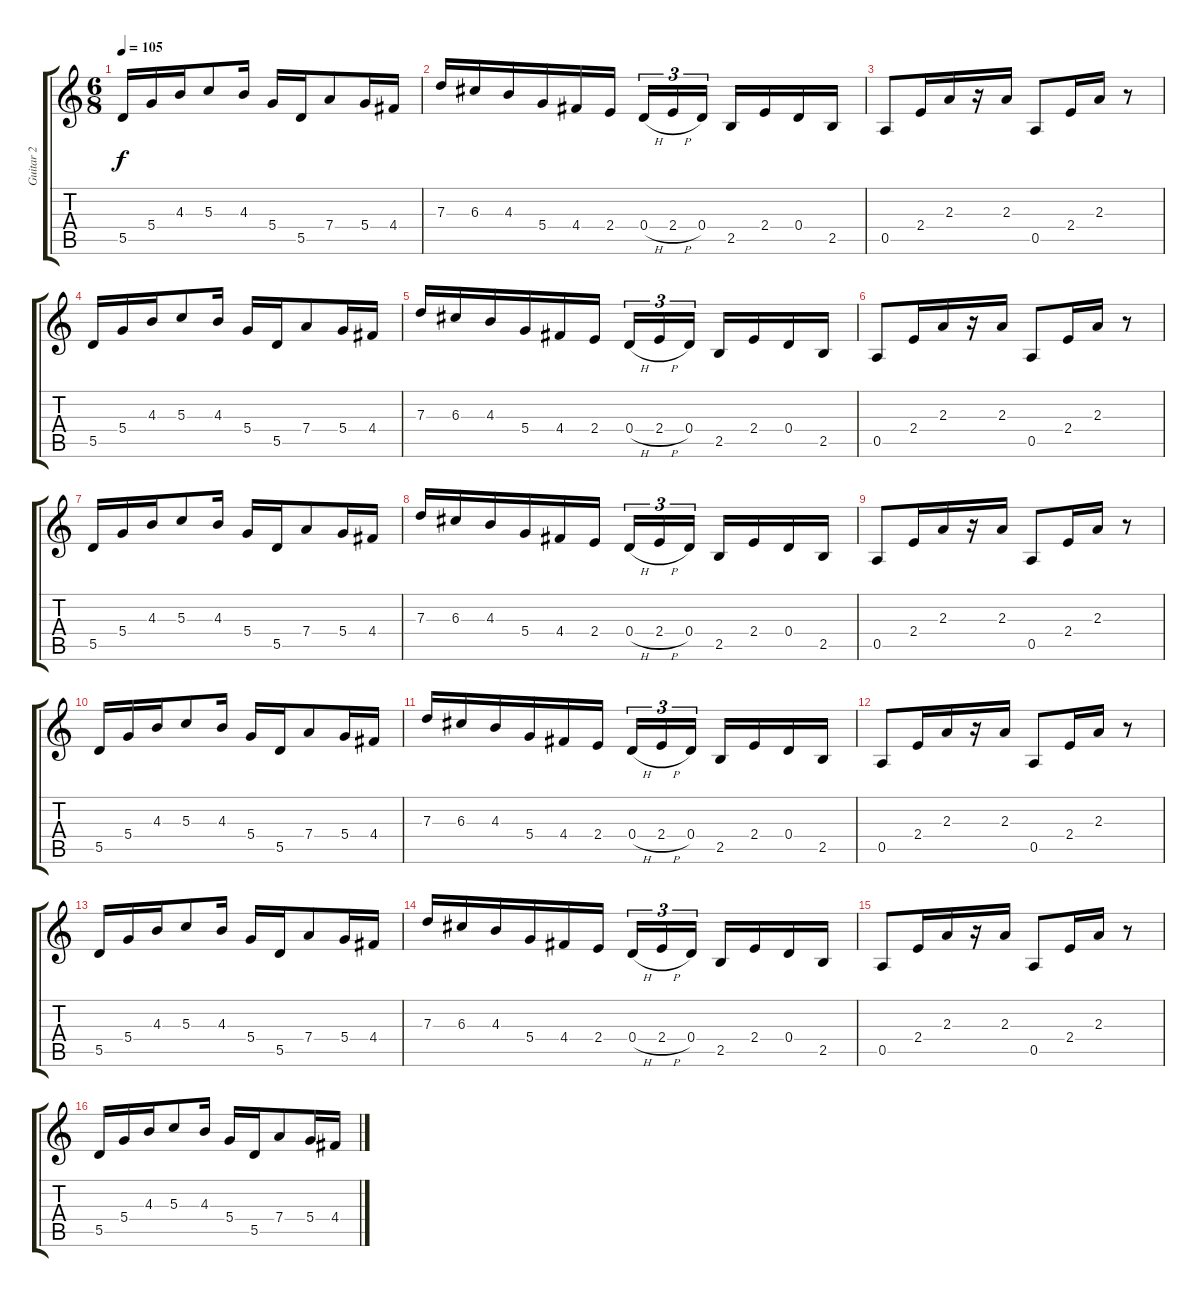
\track ("Guitar 2" "Guitar 2") {instrument acousticguitarsteel}
\staff {score tabs}
\tuning (E4 B3 G3 D3 A2 E2) {hide}
\ts (6 8)
\tempo 105
\clef g2
\ks c
5.5.16{dy f instrument acousticguitarsteel} 5.4.16 4.3.16 5.3.8 4.3.16 5.4.16 5.5.16 7.4.8 5.4.16 4.4.16 |
7.3.16 6.3.16 4.3.16 5.4.16 4.4.16 2.4.16 0.4{h}.16{tu (3 2)} 2.4{h}.16{tu (3 2)} 0.4.16{tu (3 2)} 2.5.16 2.4.16 0.4.16 2.5.16 |
0.5.8 2.4.16 2.3.16 r.16 2.3.16 0.5.8 2.4.16 2.3.16 r.8 |
5.5.16 5.4.16 4.3.16 5.3.8 4.3.16 5.4.16 5.5.16 7.4.8 5.4.16 4.4.16 |
7.3.16 6.3.16 4.3.16 5.4.16 4.4.16 2.4.16 0.4{h}.16{tu (3 2)} 2.4{h}.16{tu (3 2)} 0.4.16{tu (3 2)} 2.5.16 2.4.16 0.4.16 2.5.16 |
0.5.8 2.4.16 2.3.16 r.16 2.3.16 0.5.8 2.4.16 2.3.16 r.8 |
5.5.16 5.4.16 4.3.16 5.3.8 4.3.16 5.4.16 5.5.16 7.4.8 5.4.16 4.4.16 |
7.3.16 6.3.16 4.3.16 5.4.16 4.4.16 2.4.16 0.4{h}.16{tu (3 2)} 2.4{h}.16{tu (3 2)} 0.4.16{tu (3 2)} 2.5.16 2.4.16 0.4.16 2.5.16 |
0.5.8 2.4.16 2.3.16 r.16 2.3.16 0.5.8 2.4.16 2.3.16 r.8 |
5.5.16 5.4.16 4.3.16 5.3.8 4.3.16 5.4.16 5.5.16 7.4.8 5.4.16 4.4.16 |
7.3.16 6.3.16 4.3.16 5.4.16 4.4.16 2.4.16 0.4{h}.16{tu (3 2)} 2.4{h}.16{tu (3 2)} 0.4.16{tu (3 2)} 2.5.16 2.4.16 0.4.16 2.5.16 |
0.5.8 2.4.16 2.3.16 r.16 2.3.16 0.5.8 2.4.16 2.3.16 r.8 |
5.5.16 5.4.16 4.3.16 5.3.8 4.3.16 5.4.16 5.5.16 7.4.8 5.4.16 4.4.16 |
7.3.16 6.3.16 4.3.16 5.4.16 4.4.16 2.4.16 0.4{h}.16{tu (3 2)} 2.4{h}.16{tu (3 2)} 0.4.16{tu (3 2)} 2.5.16 2.4.16 0.4.16 2.5.16 |
0.5.8 2.4.16 2.3.16 r.16 2.3.16 0.5.8 2.4.16 2.3.16 r.8 |
5.5.16 5.4.16 4.3.16 5.3.8 4.3.16 5.4.16 5.5.16 7.4.8 5.4.16 4.4.16
